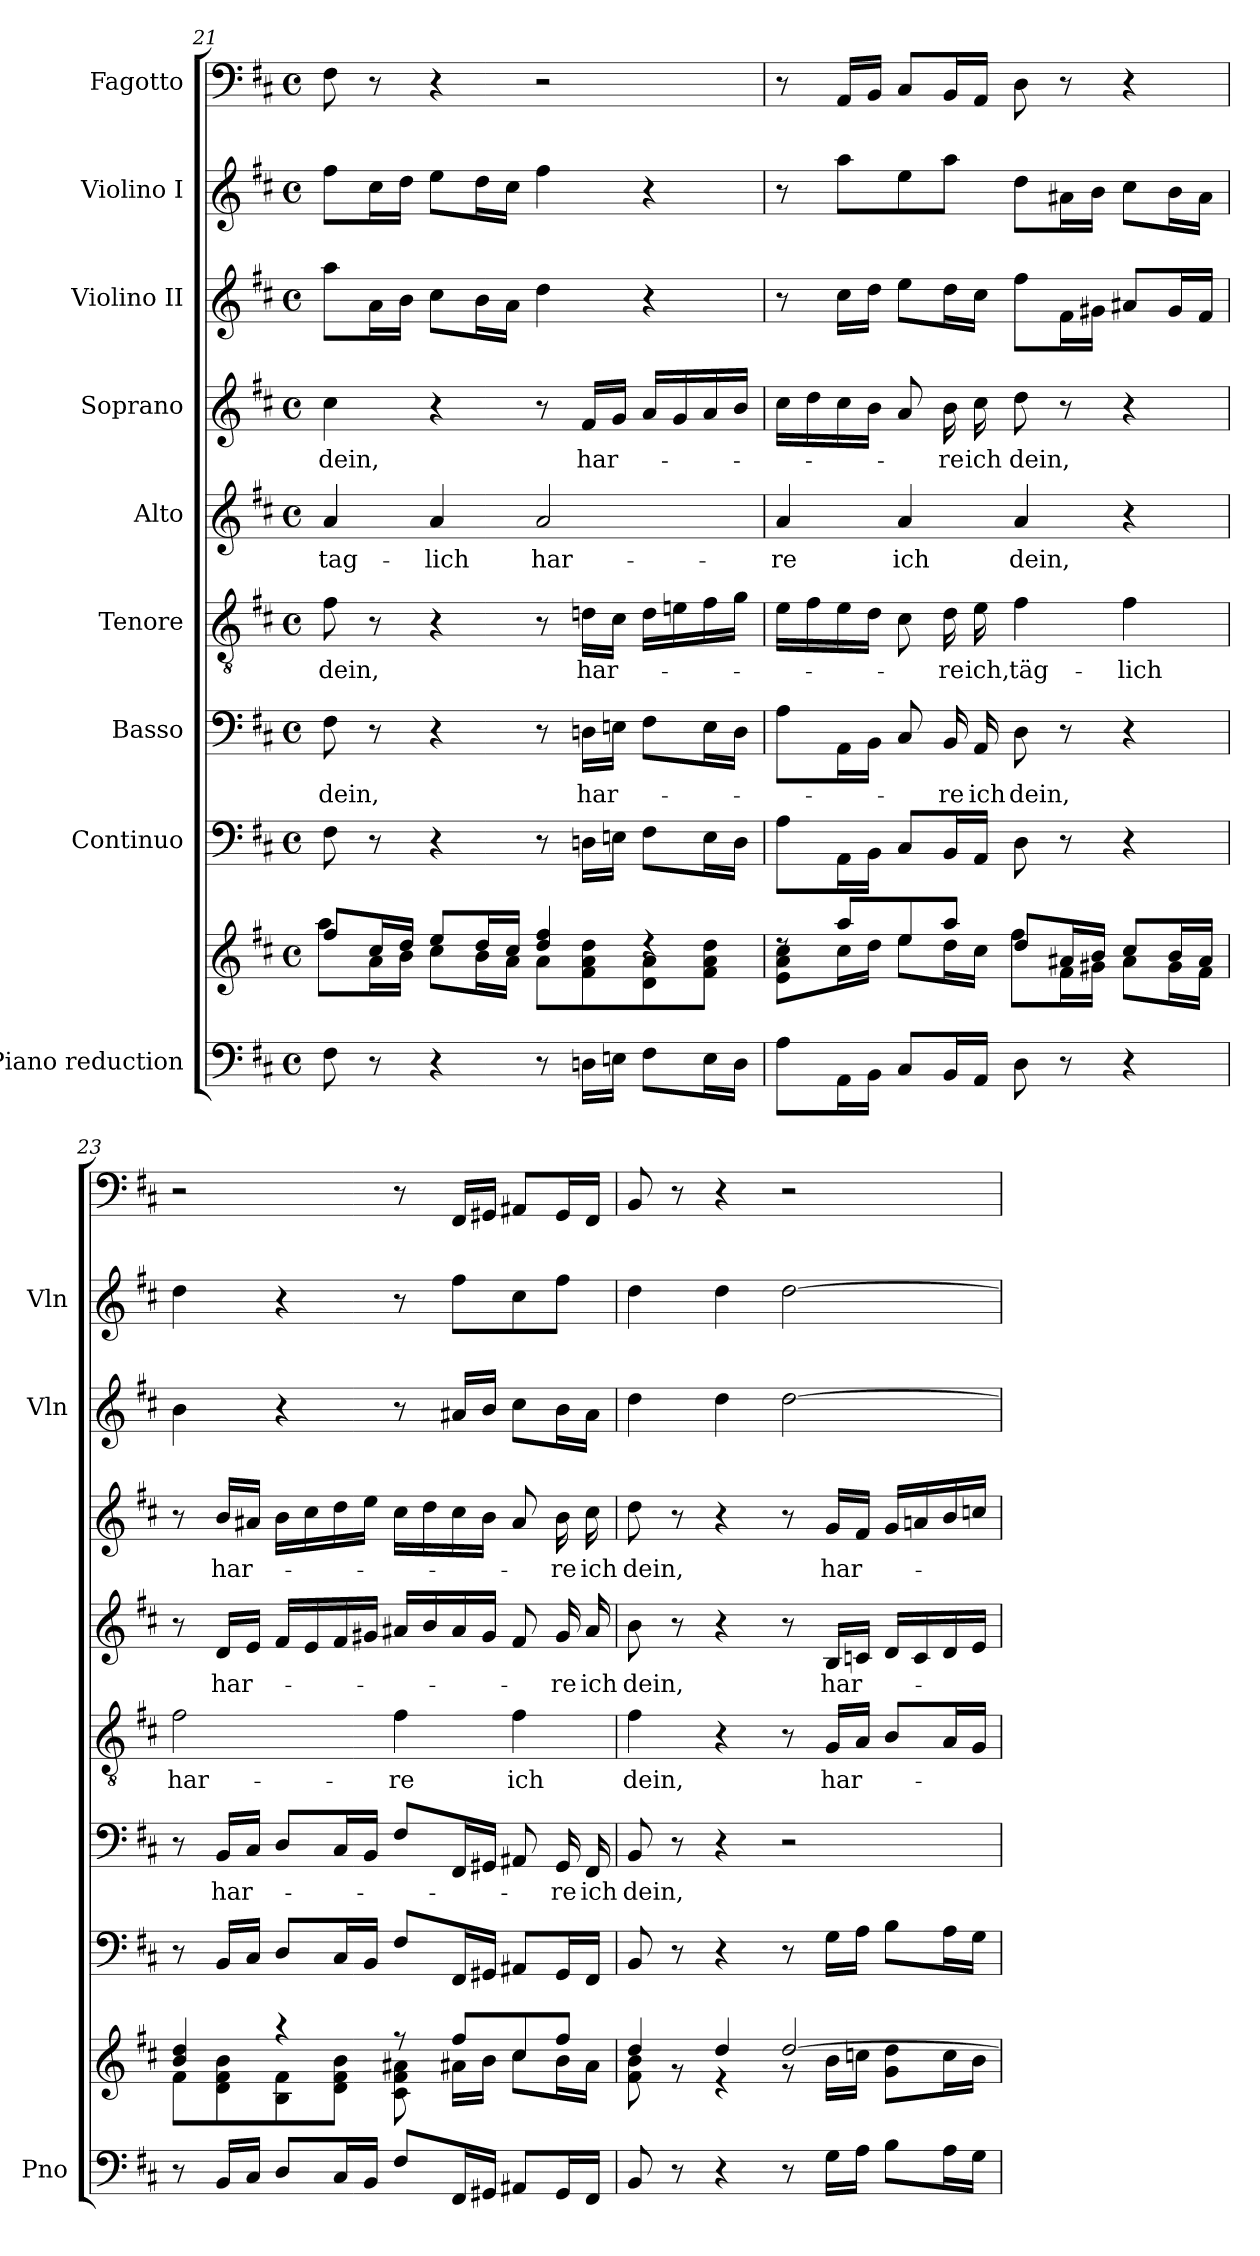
**kern	**kern	**kern	**kern	**text	**kern	**text	**kern	**text	**kern	**text	**kern	**kern	**kern
*part9	*part9	*part8	*part7	*part7	*part6	*part6	*part5	*part5	*part4	*part4	*part3	*part2	*part1
*staff10	*staff9	*staff8	*staff7	*staff7	*staff6	*staff6	*staff5	*staff5	*staff4	*staff4	*staff3	*staff2	*staff1
*I"Piano reduction	*	*I"Continuo	*I"Basso	*	*I"Tenore	*	*I"Alto	*	*I"Soprano	*	*I"Violino II	*I"Violino I	*I"Fagotto
*I'Pno	*	*	*	*	*	*	*	*	*	*	*I'Vln	*I'Vln	*
*clefF4	*clefG2	*clefF4	*clefF4	*	*clefGv2	*	*clefG2	*	*clefG2	*	*clefG2	*clefG2	*clefF4
*k[f#c#]	*k[f#c#]	*k[f#c#]	*k[f#c#]	*	*k[f#c#]	*	*k[f#c#]	*	*k[f#c#]	*	*k[f#c#]	*k[f#c#]	*k[f#c#]
*M4/4	*M4/4	*M4/4	*M4/4	*	*M4/4	*	*M4/4	*	*M4/4	*	*M4/4	*M4/4	*M4/4
*met(c)	*met(c)	*met(c)	*met(c)	*	*met(c)	*	*met(c)	*	*met(c)	*	*met(c)	*met(c)	*met(c)
=21	=21	=21	=21	=21	=21	=21	=21	=21	=21	=21	=21	=21	=21
*	*^	*	*	*	*	*	*	*	*	*	*	*	*
!	!	!	!	!	!LO:LY:b	!	!LO:LY:b	!	!LO:LY:b	!	!LO:LY:b	!	!	!
8F#\	8ff#/L	8aa\L	8F#\	8F#\	dein,	8f#\	dein,	4a/	tag-	4cc#\	dein,	8aa\L	8ff#\L	8F#\
8r	16cc#/L	16a\L	8r	8r	.	8r	.	.	.	.	.	16a\L	16cc#\L	8r
.	16dd/JJ	16b\JJ	.	.	.	.	.	.	.	.	.	16b\JJ	16dd\JJ	.
!	!	!	!	!	!	!	!	!	!LO:LY:b	!	!	!	!	!
4r	8ee/L	8cc#\L	4r	4r	.	4r	.	4a/	-lich	4r	.	8cc#\L	8ee\L	4r
.	16dd/L	16b\L	.	.	.	.	.	.	.	.	.	16b\L	16dd\L	.
.	16cc#/JJ	16a\JJ	.	.	.	.	.	.	.	.	.	16a\JJ	16cc#\JJ	.
!	!	!	!	!	!	!	!	!	!LO:LY:b	!	!	!	!	!
8r	4dd/ 4ff#/	8a!\L	8r	8r	.	8r	.	2a/	har-	8r	.	4dd\	4ff#\	2r
!	!	!	!	!	!LO:LY:b	!	!LO:LY:b	!	!	!	!LO:LY:b	!	!	!
16Dn\LL	.	8f#!\ 8a!\ 8dd!\	16Dn\LL	16Dn\LL	har-	16dn\LL	har-	.	.	16f#/LL	har-	.	.	.
16En\JJ	.	.	16En\JJ	16En\JJ	.	16c#\JJ	.	.	.	16g/JJ	.	.	.	.
8F#\L	4rdd	8d!\ 8a!\	8F#\L	8F#\L	.	16d\LL	.	.	.	16a/LL	.	4r	4r	.
.	.	.	.	.	.	16en\	.	.	.	16g/	.	.	.	.
16E\L	.	8f#!\ 8a!\ 8dd!\J	16E\L	16E\L	.	16f#\	.	.	.	16a/	.	.	.	.
16D\JJ	.	.	16D\JJ	16D\JJ	.	16g\JJ	.	.	.	16b/JJ	.	.	.	.
=22	=22	=22	=22	=22	=22	=22	=22	=22	=22	=22	=22	=22	=22	=22
!	!	!	!	!	!	!	!	!	!LO:LY:b	!	!	!	!	!
8A\L	8rdd	8e!\ 8a!\ 8cc#!\L	8A\L	8A\L	.	16e\LL	.	4a/	-re	16cc#\LL	.	8r	8r	8r
.	.	.	.	.	.	16f#\	.	.	.	16dd\	.	.	.	.
16AA\L	8aa/L	16cc#\L	16AA\L	16AA\L	.	16e\	.	.	.	16cc#\	.	16cc#\LL	8aa\L	16AA/LL
16BB\JJ	.	16dd\JJ	16BB\JJ	16BB\JJ	.	16d\JJ	.	.	.	16b\JJ	.	16dd\JJ	.	16BB/JJ
!	!	!	!	!	!	!	!	!	!LO:LY:b	!	!	!	!	!
8C#/L	8ee/	8ee\L	8C#/L	8C#/	.	8c#\	.	4a/	ich	8a/	.	8ee\L	8ee\	8C#/L
!	!	!	!	!	!LO:LY:b	!	!LO:LY:b	!	!	!	!LO:LY:b	!	!	!
16BB/L	8aa/J	16dd\L	16BB/L	16BB/	-re	16d\	-re	.	.	16b\	-re	16dd\L	8aa\J	16BB/L
!	!	!	!	!	!LO:LY:b	!	!LO:LY:b	!	!	!	!LO:LY:b	!	!	!
16AA/JJ	.	16cc#\JJ	16AA/JJ	16AA/	ich	16e\	ich,	.	.	16cc#\	ich	16cc#\JJ	.	16AA/JJ
!	!	!	!	!	!LO:LY:b	!	!LO:LY:b	!	!LO:LY:b	!	!LO:LY:b	!	!	!
8D\	8dd/L	8ff#\L	8D\	8D\	dein,	4f#\	täg-	4a/	dein,	8dd\	dein,	8ff#\L	8dd\L	8D\
8r	16a#X/L	16f#\L	8r	8r	.	.	.	.	.	8r	.	16f#\L	16a#X\L	8r
.	16b/JJ	16g#X\JJ	.	.	.	.	.	.	.	.	.	16g#X\JJ	16b\JJ	.
!	!	!	!	!	!	!	!LO:LY:b	!	!	!	!	!	!	!
4r	8cc#/L	8a#\L	4r	4r	.	4f#\	-lich	4r	.	4r	.	8a#X/L	8cc#\L	4r
.	16b/L	16g#\L	.	.	.	.	.	.	.	.	.	16g#/L	16b\L	.
.	16a#/JJ	16f#\JJ	.	.	.	.	.	.	.	.	.	16f#/JJ	16a#\JJ	.
!!LO:PB:g=z
=23	=23	=23	=23	=23	=23	=23	=23	=23	=23	=23	=23	=23	=23	=23
!	!	!	!	!	!	!	!LO:LY:b	!	!	!	!	!	!	!
8r	4b/ 4dd/	8f#!\L	8r	8r	.	2f#\	har-	8r	.	8r	.	4b\	4dd\	2r
!	!	!	!	!	!LO:LY:b	!	!	!	!LO:LY:b	!	!LO:LY:b	!	!	!
16BB/LL	.	8d!\ 8f#!\ 8b!\	16BB/LL	16BB/LL	har-	.	.	16d/LL	har-	16b/LL	har-	.	.	.
16C#/JJ	.	.	16C#/JJ	16C#/JJ	.	.	.	16e/JJ	.	16a#X/JJ	.	.	.	.
8D/L	4r	8B!\ 8f#!\	8D/L	8D/L	.	.	.	16f#/LL	.	16b\LL	.	4r	4r	.
.	.	.	.	.	.	.	.	16e/	.	16cc#\	.	.	.	.
16C#/L	.	8d!\ 8f#!\ 8b!\J	16C#/L	16C#/L	.	.	.	16f#/	.	16dd\	.	.	.	.
16BB/JJ	.	.	16BB/JJ	16BB/JJ	.	.	.	16g#X/JJ	.	16ee\JJ	.	.	.	.
!	!	!	!	!	!	!	!LO:LY:b	!	!	!	!	!	!	!
8F#/L	8r	8c#!\ 8f#!\ 8a#X!\	8F#/L	8F#/L	.	4f#\	re	16a#X/LL	.	16cc#\LL	.	8r	8r	8r
.	.	.	.	.	.	.	.	16b/	.	16dd\	.	.	.	.
16FF#/L	8ff#/L	16a#X\LL	16FF#/L	16FF#/L	.	.	.	16a#/	.	16cc#\	.	16a#X/LL	8ff#\L	16FF#/LL
16GG#X/JJ	.	16b\JJ	16GG#X/JJ	16GG#X/JJ	.	.	.	16g#/JJ	.	16b\JJ	.	16b/JJ	.	16GG#X/JJ
!	!	!	!	!	!	!	!LO:LY:b	!	!	!	!	!	!	!
8AA#X/L	8cc#/	8cc#\L	8AA#X/L	8AA#X/	.	4f#\	ich	8f#/	.	8a#/	.	8cc#\L	8cc#\	8AA#X/L
!	!	!	!	!	!LO:LY:b	!	!	!	!LO:LY:b	!	!LO:LY:b	!	!	!
16GG#/L	8ff#/J	16b\L	16GG#/L	16GG#/	-re	.	.	16g#/	-re	16b\	-re	16b\L	8ff#\J	16GG#/L
!	!	!	!	!	!LO:LY:b	!	!	!	!LO:LY:b	!	!LO:LY:b	!	!	!
16FF#/JJ	.	16a#\JJ	16FF#/JJ	16FF#/	ich	.	.	16a#/	ich	16cc#\	ich	16a#\JJ	.	16FF#/JJ
=24	=24	=24	=24	=24	=24	=24	=24	=24	=24	=24	=24	=24	=24	=24
!	!	!	!	!	!LO:LY:b	!	!LO:LY:b	!	!LO:LY:b	!	!LO:LY:b	!	!	!
8BB/	4dd/	8f#!\ 8b!\	8BB/	8BB/	dein,	4f#\	dein,	8b\	dein,	8dd\	dein,	4dd\	4dd\	8BB/
8r	.	8r	8r	8r	.	.	.	8r	.	8r	.	.	.	8r
4r	4dd/	4r	4r	4r	.	4r	.	4r	.	4r	.	4dd\	4dd\	4r
8r	[2dd/	8r	8r	2r	.	8r	.	8r	.	8r	.	[2dd\	[2dd\	2r
!	!	!	!	!	!	!	!LO:LY:b	!	!LO:LY:b	!	!LO:LY:b	!	!	!
16G\LL	.	16b!\LL	16G\LL	.	.	16G/LL	har-	16B/LL	har-	16g/LL	har-	.	.	.
16A\JJ	.	16ccn!\JJ	16A\JJ	.	.	16A/JJ	.	16cn/JJ	.	16f#/JJ	.	.	.	.
8B\L	.	8g!\ 8dd!\L	8B\L	.	.	8B/L	.	16d/LL	.	16g/LL	.	.	.	.
.	.	.	.	.	.	.	.	16c/	.	16an/	.	.	.	.
16A\L	.	16cc!\L	16A\L	.	.	16A/L	.	16d/	.	16b/	.	.	.	.
16G\JJ	.	16b!\JJ	16G\JJ	.	.	16G/JJ	.	16e/JJ	.	16ccn/JJ	.	.	.	.
*	*v	*v	*	*	*	*	*	*	*	*	*	*	*	*
=	=	=	=	=	=	=	=	=	=	=	=	=	=
*-	*-	*-	*-	*-	*-	*-	*-	*-	*-	*-	*-	*-	*-
